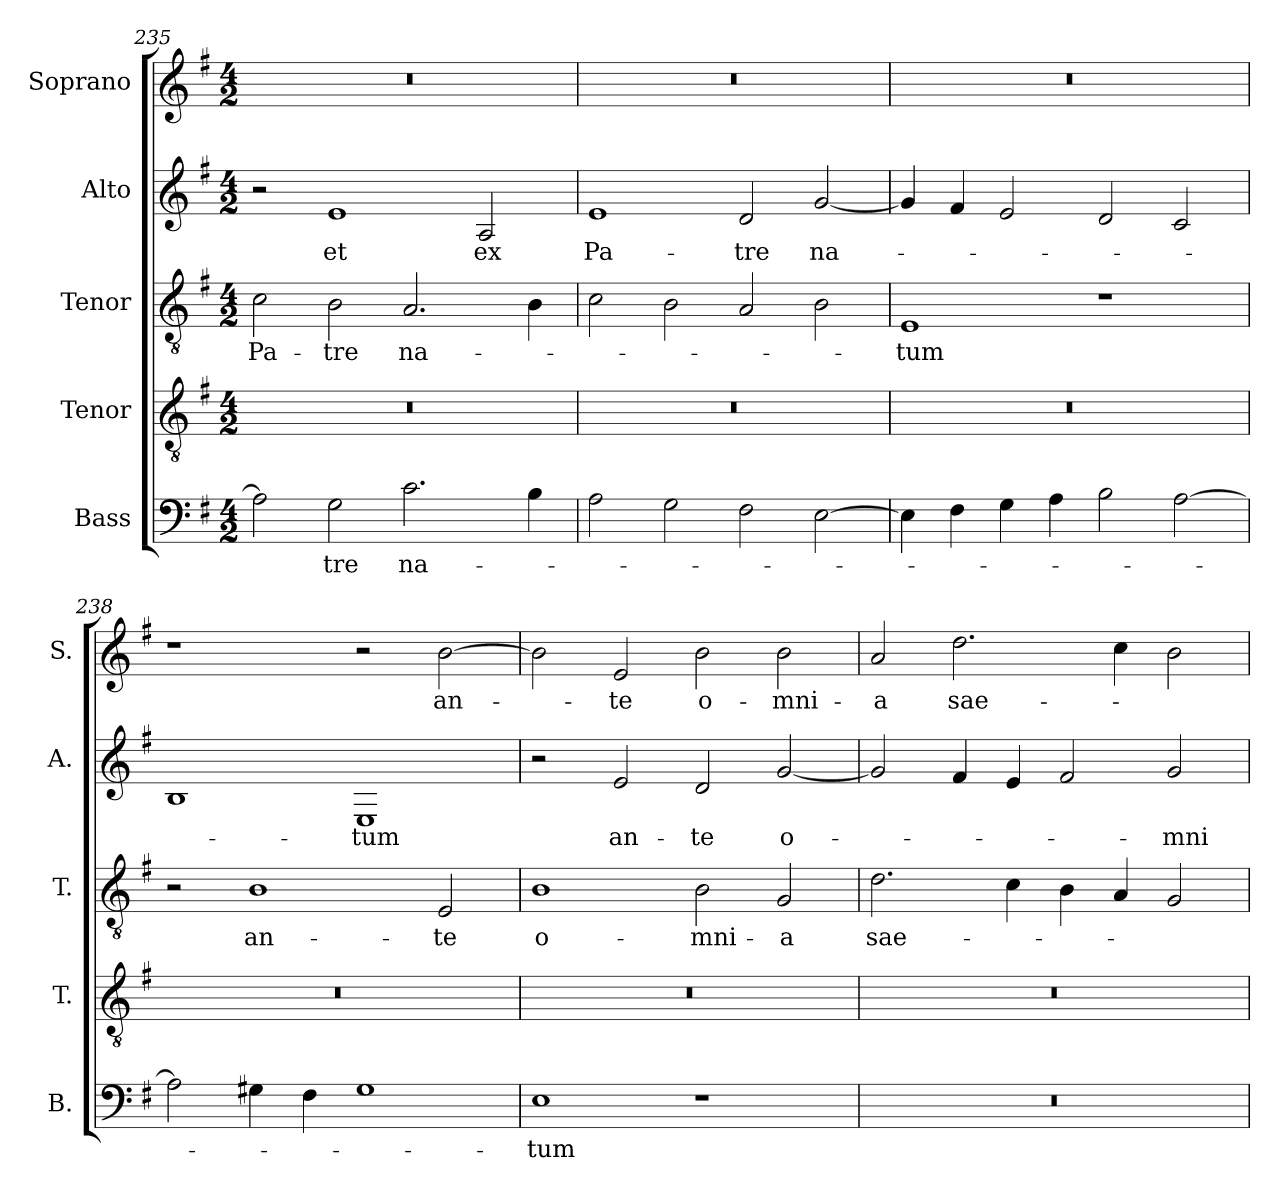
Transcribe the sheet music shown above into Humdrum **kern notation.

**kern	**text	**kern	**kern	**text	**kern	**text	**kern	**text
*part5	*part5	*part4	*part3	*part3	*part2	*part2	*part1	*part1
*staff5	*staff5	*staff4	*staff3	*staff3	*staff2	*staff2	*staff1	*staff1
*I"Bass	*	*I"Tenor	*I"Tenor	*	*I"Alto	*	*I"Soprano	*
*I'B.	*	*I'T.	*I'T.	*	*I'A.	*	*I'S.	*
*clefF4	*	*clefGv2	*clefGv2	*	*clefG2	*	*clefG2	*
*	*	*ITrd7c12	*ITrd7c12	*	*	*	*	*
*k[f#]	*	*k[f#]	*k[f#]	*	*k[f#]	*	*k[f#]	*
*G:	*	*G:	*G:	*	*G:	*	*G:	*
*M4/2	*	*M4/2	*M4/2	*	*M4/2	*	*M4/2	*
=235	=235	=235	=235	=235	=235	=235	=235	=235
!	!	!LO:N:vis=1	!	!	!	!	!	!
!	!	!	!	!LO:LY:b:color=#000000	!	!	!LO:N:vis=1	!
2Ai\]	.	0r	2Ci\	Pa-	2r	.	0r	.
!	!LO:LY:b:color=#000000	!	!	!	!	!	!	!
!	!	!	!	!LO:LY:b:color=#000000	!	!	!	!
!	!	!	!	!	!	!LO:LY:b:color=#000000	!	!
2Gi\	-tre	.	2BBi\	-tre	1ei	et	.	.
!	!LO:LY:b:color=#000000	!	!	!	!	!	!	!
!	!	!	!	!LO:LY:b:color=#000000	!	!	!	!
2.ci\	na-	.	2.AAi/	na-	.	.	.	.
!	!	!	!	!	!	!LO:LY:b:color=#000000	!	!
.	.	.	.	.	2Ai/	ex	.	.
4Bi\	.	.	4BBi\	.	.	.	.	.
=236	=236	=236	=236	=236	=236	=236	=236	=236
!	!	!LO:N:vis=1	!	!	!	!	!	!
!	!	!	!	!	!	!LO:LY:b:color=#000000	!LO:N:vis=1	!
2Ai\	.	0r	2Ci\	.	1ei	Pa-	0r	.
2Gi\	.	.	2BBi\	.	.	.	.	.
!	!	!	!	!	!	!LO:LY:b:color=#000000	!	!
2F#i\	.	.	2AAi/	.	2di/	-tre	.	.
!	!	!	!	!	!	!LO:LY:b:color=#000000	!	!
[2Ei\	.	.	2BBi\	.	[2gi/	na-	.	.
=237	=237	=237	=237	=237	=237	=237	=237	=237
!	!	!LO:N:vis=1	!	!	!	!	!	!
!	!	!	!	!LO:LY:b:color=#000000	!	!	!LO:N:vis=1	!
4Ei\]	.	0r	1EEi	-tum	4gi/]	.	0r	.
4F#i\	.	.	.	.	4f#i/	.	.	.
4Gi\	.	.	.	.	2ei/	.	.	.
4Ai\	.	.	.	.	.	.	.	.
2Bi\	.	.	1r	.	2di/	.	.	.
[2Ai\	.	.	.	.	2ci/	.	.	.
=238	=238	=238	=238	=238	=238	=238	=238	=238
!	!	!LO:N:vis=1	!	!	!	!	!	!
2Ai\]	.	0r	2r	.	1Bi	.	1r	.
!	!	!	!	!LO:LY:b:color=#000000	!	!	!	!
4G#Xi\	.	.	1BBi	an-	.	.	.	.
4F#i\	.	.	.	.	.	.	.	.
!	!	!	!	!	!	!LO:LY:b:color=#000000	!	!
1G#i	.	.	.	.	1Ei	-tum	2r	.
!	!	!	!	!LO:LY:b:color=#000000	!	!	!	!
!	!	!	!	!	!	!	!	!LO:LY:b:color=#000000
.	.	.	2EEi/	-te	.	.	[2bi\	an-
=239	=239	=239	=239	=239	=239	=239	=239	=239
!	!LO:LY:b:color=#000000	!LO:N:vis=1	!	!	!	!	!	!
!	!	!	!	!LO:LY:b:color=#000000	!	!	!	!
1Ei	-tum	0r	1BBi	o-	2r	.	2bi\]	.
!	!	!	!	!	!	!LO:LY:b:color=#000000	!	!
!	!	!	!	!	!	!	!	!LO:LY:b:color=#000000
.	.	.	.	.	2ei/	an-	2ei/	-te
!	!	!	!	!LO:LY:b:color=#000000	!	!	!	!
!	!	!	!	!	!	!LO:LY:b:color=#000000	!	!
!	!	!	!	!	!	!	!	!LO:LY:b:color=#000000
1r	.	.	2BBi\	-mni-	2di/	-te	2bi\	o-
!	!	!	!	!LO:LY:b:color=#000000	!	!	!	!
!	!	!	!	!	!	!LO:LY:b:color=#000000	!	!
!	!	!	!	!	!	!	!	!LO:LY:b:color=#000000
.	.	.	2GGi/	-a	[2gi/	o-	2bi\	-mni-
=240	=240	=240	=240	=240	=240	=240	=240	=240
!LO:N:vis=1	!	!LO:N:vis=1	!	!	!	!	!	!
!	!	!	!	!LO:LY:b:color=#000000	!	!	!	!
!	!	!	!	!	!	!	!	!LO:LY:b:color=#000000
0r	.	0r	2.Di\	sae-	2gi/]	.	2ai/	-a
!	!	!	!	!	!	!	!	!LO:LY:b:color=#000000
.	.	.	.	.	4f#i/	.	2.ddi\	sae-
.	.	.	4Ci\	.	4ei/	.	.	.
.	.	.	4BBi\	.	2f#i/	.	.	.
.	.	.	4AAi/	.	.	.	4cci\	.
!	!	!	!	!	!	!LO:LY:b:color=#000000	!	!
.	.	.	2GGi/	.	2gi/	-mni-	2bi\	.
=	=	=	=	=	=	=	=	=
*-	*-	*-	*-	*-	*-	*-	*-	*-
